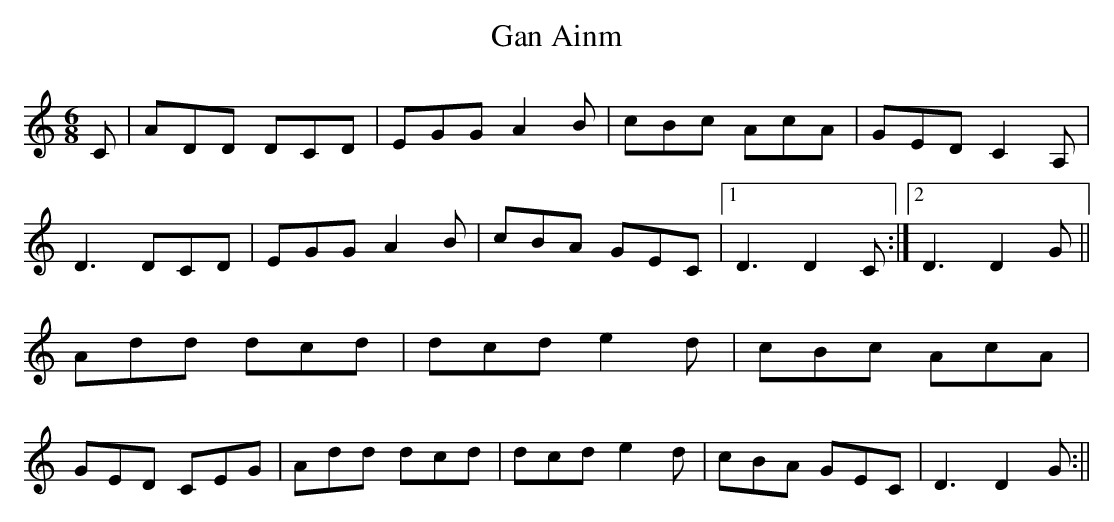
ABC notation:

X:1
T:Gan Ainm
M:6/8
L:1/8
K:C
C|ADD DCD|EGG A2B|cBc AcA|GED C2A,|\
D3 DCD|EGG A2B|cBA GEC|1 D3 D2C:|2 D3 D2G||\
Add dcd|dcd e2d|cBc AcA|GED CEG|\
Add dcd|dcd e2d|cBA GEC|D3 D2G:||
